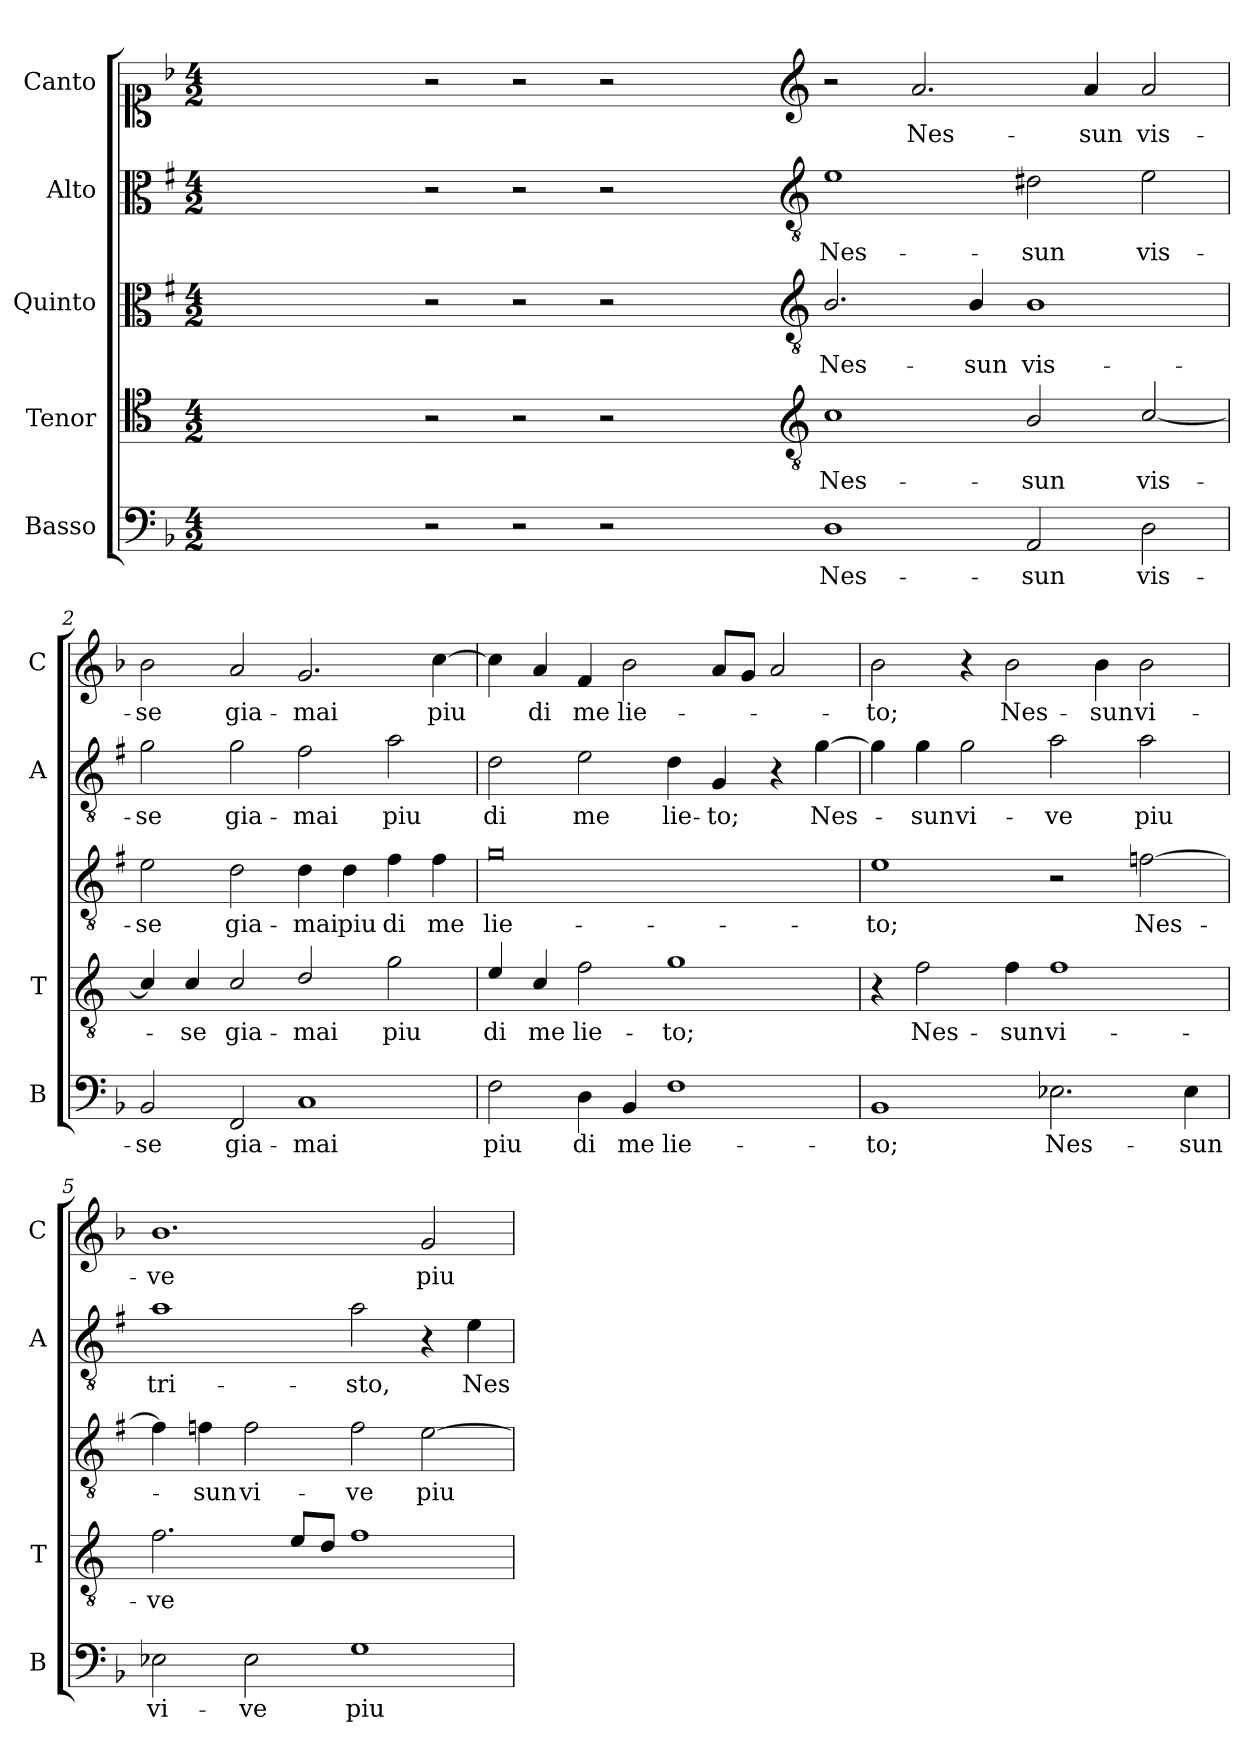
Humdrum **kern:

**kern	**text	**kern	**text	**kern	**text	**kern	**text	**kern	**text
*part5	*part5	*part4	*part4	*part3	*part3	*part2	*part2	*part1	*part1
*staff5	*staff5	*staff4	*staff4	*staff3	*staff3	*staff2	*staff2	*staff1	*staff1
*I"Basso	*	*I"Tenor	*	*I"Quinto	*	*I"Alto	*	*I"Canto	*
*I'B	*	*I'T	*	*	*	*I'A	*	*I'C	*
*clefF4	*	*clefC4	*	*clefC3	*	*clefC3	*	*clefC1	*
*	*	*ITrd4c7	*	*ITrd1c2	*	*ITrd1c2	*	*	*
*k[b-]	*	*k[b-]	*	*k[b-]	*	*k[b-]	*	*k[b-]	*
*F:	*	*F:	*	*F:	*	*F:	*	*F:	*
*M4/2	*	*M4/2	*	*M4/2	*	*M4/2	*	*M4/2	*
=	=	=	=	=	=	=	=	=	=
0ryy	.	0ryy	.	0ryy	.	0ryy	.	0ryy	.
=1X-	=1X-	=1X-	=1X-	=1X-	=1X-	=1X-	=1X-	=1X-	=1X-
2r	.	2r	.	2r	.	2r	.	2r	.
2r	.	2r	.	2r	.	2r	.	2r	.
2r	.	2r	.	2r	.	2r	.	2r	.
2ryy	.	2ryy	.	2ryy	.	2ryy	.	2ryy	.
=1-	=1-	=1-	=1-	=1-	=1-	=1-	=1-	=1-	=1-
*	*	*clefGv2	*	*clefGv2	*	*clefGv2	*	*clefG2	*
!	!LO:LY:b	!	!LO:LY:b	!	!LO:LY:b	!	!LO:LY:b	!	!
1D	Nes-	1F	Nes-	2.A/	Nes-	1d	Nes-	2r	.
!	!	!	!	!	!	!	!	!	!LO:LY:b
.	.	.	.	.	.	.	.	2.a/	Nes-
!	!	!	!	!	!LO:LY:b	!	!	!	!
.	.	.	.	4A/	-sun	.	.	.	.
!	!LO:LY:b	!	!LO:LY:b	!	!LO:LY:b	!	!LO:LY:b	!	!
2AA/	-sun	2E/	-sun	1A	vis-	2c#X\	-sun	.	.
!	!	!	!	!	!	!	!	!	!LO:LY:b
.	.	.	.	.	.	.	.	4a/	-sun
!	!LO:LY:b	!	!LO:LY:b	!	!	!	!LO:LY:b	!	!LO:LY:b
2D\	vis-	[2F/	vis-	.	.	2d\	vis-	2a/	vis-
=2	=2	=2	=2	=2	=2	=2	=2	=2	=2
!	!LO:LY:b	!	!	!	!LO:LY:b	!	!LO:LY:b	!	!LO:LY:b
2BB-/	-se	4F/]	.	2d\	-se	2f\	-se	2b-\	-se
!	!	!	!LO:LY:b	!	!	!	!	!	!
.	.	4F/	-se	.	.	.	.	.	.
!	!LO:LY:b	!	!LO:LY:b	!	!LO:LY:b	!	!LO:LY:b	!	!LO:LY:b
2FF/	gia-	2F/	gia-	2c\	gia-	2f\	gia-	2a/	gia-
!	!LO:LY:b	!	!LO:LY:b	!	!LO:LY:b	!	!LO:LY:b	!	!LO:LY:b
1C	-mai	2G/	-mai	4c\	-mai	2e\	-mai	2.g/	-mai
!	!	!	!	!	!LO:LY:b	!	!	!	!
.	.	.	.	4c\	piu	.	.	.	.
!	!	!	!LO:LY:b	!	!LO:LY:b	!	!LO:LY:b	!	!
.	.	2c\	piu	4e\	di	2g\	piu	.	.
!	!	!	!	!	!LO:LY:b	!	!	!	!LO:LY:b
.	.	.	.	4e\	me	.	.	[4cc\	piu
=3	=3	=3	=3	=3	=3	=3	=3	=3	=3
!	!LO:LY:b	!	!LO:LY:b	!	!LO:LY:b	!	!LO:LY:b	!	!
2F\	piu	4A/	di	0f	lie-	2c\	di	4cc\]	.
!	!	!	!LO:LY:b	!	!	!	!	!	!LO:LY:b
.	.	4F/	me	.	.	.	.	4a/	di
!	!LO:LY:b	!	!LO:LY:b	!	!	!	!LO:LY:b	!	!LO:LY:b
4D\	di	2B-\	lie-	.	.	2d\	me	4f/	me
!	!LO:LY:b	!	!	!	!	!	!	!	!LO:LY:b
4BB-/	me	.	.	.	.	.	.	2b-\	lie-
!	!LO:LY:b	!	!LO:LY:b	!	!	!	!LO:LY:b	!	!
1F	lie-	1c	-to;	.	.	4c\	lie-	.	.
!	!	!	!	!	!	!	!LO:LY:b	!	!
.	.	.	.	.	.	4F/	-to;	8a/L	.
.	.	.	.	.	.	.	.	8g/J	.
.	.	.	.	.	.	4r	.	2a/	.
!	!	!	!	!	!	!	!LO:LY:b	!	!
.	.	.	.	.	.	[4f\	Nes-	.	.
!!LO:LB:g=z
=4	=4	=4	=4	=4	=4	=4	=4	=4	=4
!	!LO:LY:b	!	!	!	!LO:LY:b	!	!	!	!LO:LY:b
1BB-	-to;	4r	.	1d	-to;	4f\]	.	2b-\	-to;
!	!	!	!LO:LY:b	!	!	!	!LO:LY:b	!	!
.	.	2B-\	Nes-	.	.	4f\	-sun	.	.
!	!	!	!	!	!	!	!LO:LY:b	!	!
.	.	.	.	.	.	2f\	vi-	4r	.
!	!	!	!LO:LY:b	!	!	!	!	!	!LO:LY:b
.	.	4B-\	-sun	.	.	.	.	2b-\	Nes-
!	!LO:LY:b	!	!LO:LY:b	!	!	!	!LO:LY:b	!	!
2.E-X\	Nes-	1B-	vi-	2r	.	2g\	-ve	.	.
!	!	!	!	!	!	!	!	!	!LO:LY:b
.	.	.	.	.	.	.	.	4b-\	-sun
!	!	!	!	!	!LO:LY:b	!	!LO:LY:b	!	!LO:LY:b
.	.	.	.	[2e-X\	Nes-	2g\	piu	2b-\	vi-
!	!LO:LY:b	!	!	!	!	!	!	!	!
4E-\	-sun	.	.	.	.	.	.	.	.
=5	=5	=5	=5	=5	=5	=5	=5	=5	=5
!	!LO:LY:b	!	!LO:LY:b	!	!	!	!LO:LY:b	!	!LO:LY:b
2E-X\	vi-	2.B-\	-ve	4e-\]	.	1g	tri-	1.b-	-ve
!	!	!	!	!	!LO:LY:b	!	!	!	!
.	.	.	.	4e-X\	-sun	.	.	.	.
!	!LO:LY:b	!	!	!	!LO:LY:b	!	!	!	!
2E-\	-ve	.	.	2e-\	vi-	.	.	.	.
.	.	8A/L	.	.	.	.	.	.	.
.	.	8G/J	.	.	.	.	.	.	.
!	!LO:LY:b	!	!	!	!LO:LY:b	!	!LO:LY:b	!	!
1G	piu	1B-	.	2e-\	-ve	2g\	-sto,	.	.
!	!	!	!	!	!LO:LY:b	!	!	!	!LO:LY:b
.	.	.	.	[2d\	piu	4r	.	2g/	piu
!	!	!	!	!	!	!	!LO:LY:b	!	!
.	.	.	.	.	.	4d\	Nes-	.	.
=	=	=	=	=	=	=	=	=	=
*-	*-	*-	*-	*-	*-	*-	*-	*-	*-
